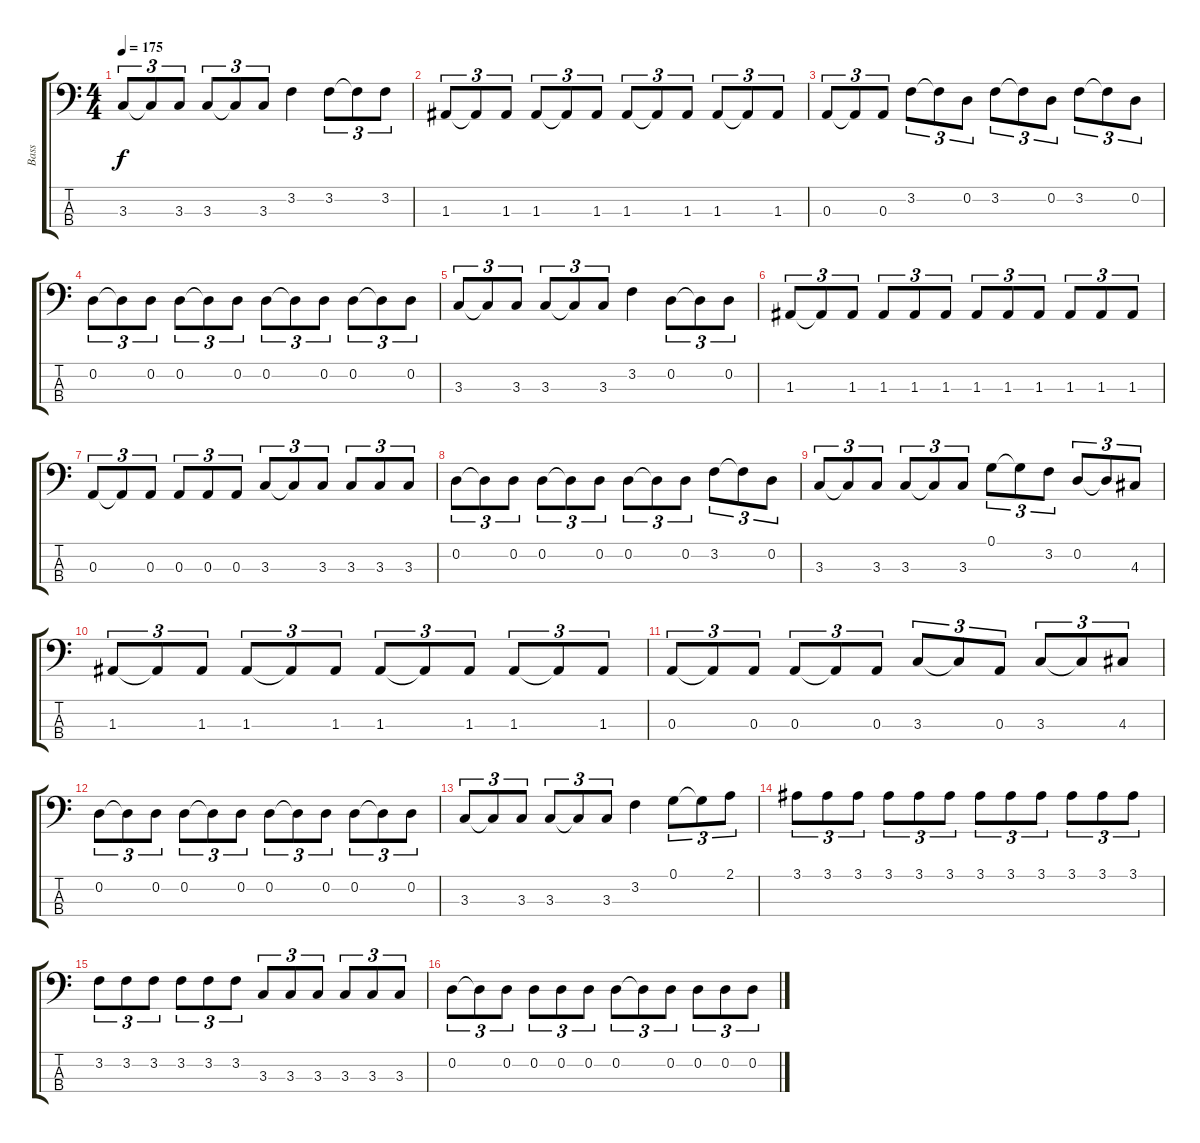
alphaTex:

\track ("Bass" "Bass") {instrument electricbassfinger}
\staff {score tabs}
\tuning (G2 D2 A1 E1) {hide}
\ts (4 4)
\tempo 175
\clef f4
\ks c
3.3.8{tu (3 2) dy f} 3.3{t}.8{tu (3 2)} 3.3.8{tu (3 2)} 3.3.8{tu (3 2)} 3.3{t}.8{tu (3 2)} 3.3.8{tu (3 2)} 3.2.4 3.2.8{tu (3 2)} 3.2{t}.8{tu (3 2)} 3.2.8{tu (3 2)} |
1.3.8{tu (3 2)} 1.3{t}.8{tu (3 2)} 1.3.8{tu (3 2)} 1.3.8{tu (3 2)} 1.3{t}.8{tu (3 2)} 1.3.8{tu (3 2)} 1.3.8{tu (3 2)} 1.3{t}.8{tu (3 2)} 1.3.8{tu (3 2)} 1.3.8{tu (3 2)} 1.3{t}.8{tu (3 2)} 1.3.8{tu (3 2)} |
0.3.8{tu (3 2)} 0.3{t}.8{tu (3 2)} 0.3.8{tu (3 2)} 3.2.8{tu (3 2)} 3.2{t}.8{tu (3 2)} 0.2.8{tu (3 2)} 3.2.8{tu (3 2)} 3.2{t}.8{tu (3 2)} 0.2.8{tu (3 2)} 3.2.8{tu (3 2)} 3.2{t}.8{tu (3 2)} 0.2.8{tu (3 2)} |
0.2.8{tu (3 2)} 0.2{t}.8{tu (3 2)} 0.2.8{tu (3 2)} 0.2.8{tu (3 2)} 0.2{t}.8{tu (3 2)} 0.2.8{tu (3 2)} 0.2.8{tu (3 2)} 0.2{t}.8{tu (3 2)} 0.2.8{tu (3 2)} 0.2.8{tu (3 2)} 0.2{t}.8{tu (3 2)} 0.2.8{tu (3 2)} |
3.3.8{tu (3 2)} 3.3{t}.8{tu (3 2)} 3.3.8{tu (3 2)} 3.3.8{tu (3 2)} 3.3{t}.8{tu (3 2)} 3.3.8{tu (3 2)} 3.2.4 0.2.8{tu (3 2)} 0.2{t}.8{tu (3 2)} 0.2.8{tu (3 2)} |
1.3.8{tu (3 2)} 1.3{t}.8{tu (3 2)} 1.3.8{tu (3 2)} 1.3.8{tu (3 2)} 1.3.8{tu (3 2)} 1.3.8{tu (3 2)} 1.3.8{tu (3 2)} 1.3.8{tu (3 2)} 1.3.8{tu (3 2)} 1.3.8{tu (3 2)} 1.3.8{tu (3 2)} 1.3.8{tu (3 2)} |
0.3.8{tu (3 2)} 0.3{t}.8{tu (3 2)} 0.3.8{tu (3 2)} 0.3.8{tu (3 2)} 0.3.8{tu (3 2)} 0.3.8{tu (3 2)} 3.3.8{tu (3 2)} 3.3{t}.8{tu (3 2)} 3.3.8{tu (3 2)} 3.3.8{tu (3 2)} 3.3.8{tu (3 2)} 3.3.8{tu (3 2)} |
0.2.8{tu (3 2)} 0.2{t}.8{tu (3 2)} 0.2.8{tu (3 2)} 0.2.8{tu (3 2)} 0.2{t}.8{tu (3 2)} 0.2.8{tu (3 2)} 0.2.8{tu (3 2)} 0.2{t}.8{tu (3 2)} 0.2.8{tu (3 2)} 3.2.8{tu (3 2)} 3.2{t}.8{tu (3 2)} 0.2.8{tu (3 2)} |
3.3.8{tu (3 2)} 3.3{t}.8{tu (3 2)} 3.3.8{tu (3 2)} 3.3.8{tu (3 2)} 3.3{t}.8{tu (3 2)} 3.3.8{tu (3 2)} 0.1.8{tu (3 2)} 0.1{t}.8{tu (3 2)} 3.2.8{tu (3 2)} 0.2.8{tu (3 2)} 0.2{t}.8{tu (3 2)} 4.3.8{tu (3 2)} |
1.3.8{tu (3 2)} 1.3{t}.8{tu (3 2)} 1.3.8{tu (3 2)} 1.3.8{tu (3 2)} 1.3{t}.8{tu (3 2)} 1.3.8{tu (3 2)} 1.3.8{tu (3 2)} 1.3{t}.8{tu (3 2)} 1.3.8{tu (3 2)} 1.3.8{tu (3 2)} 1.3{t}.8{tu (3 2)} 1.3.8{tu (3 2)} |
0.3.8{tu (3 2)} 0.3{t}.8{tu (3 2)} 0.3.8{tu (3 2)} 0.3.8{tu (3 2)} 0.3{t}.8{tu (3 2)} 0.3.8{tu (3 2)} 3.3.8{tu (3 2)} 3.3{t}.8{tu (3 2)} 0.3.8{tu (3 2)} 3.3.8{tu (3 2)} 3.3{t}.8{tu (3 2)} 4.3.8{tu (3 2)} |
0.2.8{tu (3 2)} 0.2{t}.8{tu (3 2)} 0.2.8{tu (3 2)} 0.2.8{tu (3 2)} 0.2{t}.8{tu (3 2)} 0.2.8{tu (3 2)} 0.2.8{tu (3 2)} 0.2{t}.8{tu (3 2)} 0.2.8{tu (3 2)} 0.2.8{tu (3 2)} 0.2{t}.8{tu (3 2)} 0.2.8{tu (3 2)} |
3.3.8{tu (3 2)} 3.3{t}.8{tu (3 2)} 3.3.8{tu (3 2)} 3.3.8{tu (3 2)} 3.3{t}.8{tu (3 2)} 3.3.8{tu (3 2)} 3.2.4 0.1.8{tu (3 2)} 0.1{t}.8{tu (3 2)} 2.1.8{tu (3 2)} |
3.1.8{tu (3 2)} 3.1.8{tu (3 2)} 3.1.8{tu (3 2)} 3.1.8{tu (3 2)} 3.1.8{tu (3 2)} 3.1.8{tu (3 2)} 3.1.8{tu (3 2)} 3.1.8{tu (3 2)} 3.1.8{tu (3 2)} 3.1.8{tu (3 2)} 3.1.8{tu (3 2)} 3.1.8{tu (3 2)} |
3.2.8{tu (3 2)} 3.2.8{tu (3 2)} 3.2.8{tu (3 2)} 3.2.8{tu (3 2)} 3.2.8{tu (3 2)} 3.2.8{tu (3 2)} 3.3.8{tu (3 2)} 3.3.8{tu (3 2)} 3.3.8{tu (3 2)} 3.3.8{tu (3 2)} 3.3.8{tu (3 2)} 3.3.8{tu (3 2)} |
0.2.8{tu (3 2)} 0.2{t}.8{tu (3 2)} 0.2.8{tu (3 2)} 0.2.8{tu (3 2)} 0.2.8{tu (3 2)} 0.2.8{tu (3 2)} 0.2.8{tu (3 2)} 0.2{t}.8{tu (3 2)} 0.2.8{tu (3 2)} 0.2.8{tu (3 2)} 0.2.8{tu (3 2)} 0.2.8{tu (3 2)}
